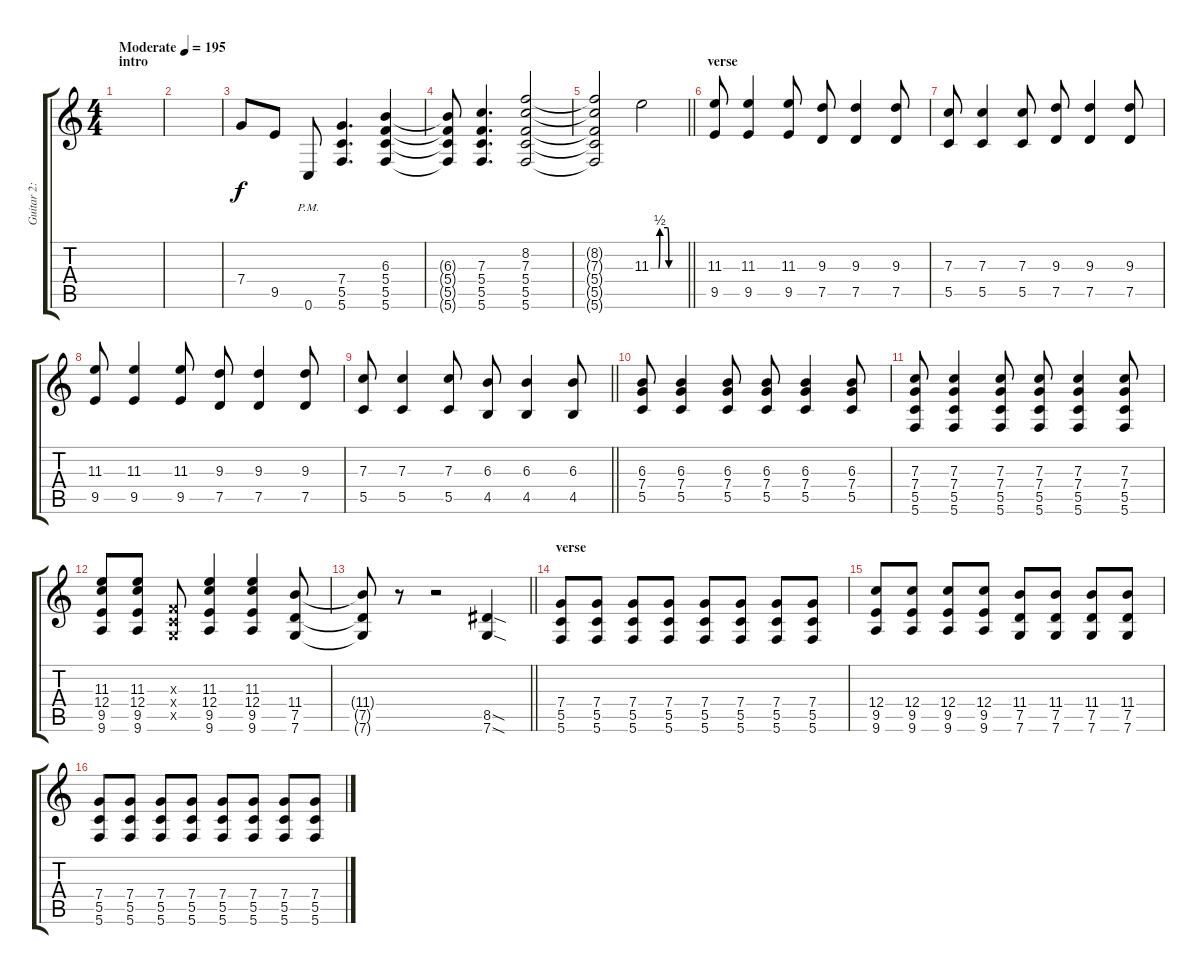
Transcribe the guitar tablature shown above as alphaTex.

\track ("Guitar 2: Damon" "Guitar 2: ") {instrument distortionguitar}
\staff {score tabs}
\tuning (D4 A3 F3 C3 G2 C2) {hide}
\ts (4 4)
\section ("" "intro")
\tempo (195 "Moderate")
\clef g2
\ks c
|
|
7.4.8 9.5.8 0.6{pm}.8 (7.4 5.5 5.6).4{d} (6.3 5.4 5.5 5.6).4 |
(6.3{t} 5.4{t} 5.5{t} 5.6{t}).8 (7.3 5.4 5.5 5.6).4{d} (8.2 7.3 5.4 5.5 5.6).2 |
\barLineRight lightlight
(8.2{t} 7.3{t} 5.4{t} 5.5{t} 5.6{t}).2 11.3{be (custom 0 0 14 0 16 2 30 2 32 0 60 0)}.2 |
\section ("" "verse")
(11.3 9.5).8 (11.3 9.5).4 (11.3 9.5).8 (9.3 7.5).8 (9.3 7.5).4 (9.3 7.5).8 |
(7.3 5.5).8 (7.3 5.5).4 (7.3 5.5).8 (9.3 7.5).8 (9.3 7.5).4 (9.3 7.5).8 |
(11.3 9.5).8 (11.3 9.5).4 (11.3 9.5).8 (9.3 7.5).8 (9.3 7.5).4 (9.3 7.5).8 |
\barLineRight lightlight
(7.3 5.5).8 (7.3 5.5).4 (7.3 5.5).8 (6.3 4.5).8 (6.3 4.5).4 (6.3 4.5).8 |
\section ("" "")
(6.3 7.4 5.5).8 (6.3 7.4 5.5).4 (6.3 7.4 5.5).8 (6.3 7.4 5.5).8 (6.3 7.4 5.5).4 (6.3 7.4 5.5).8 |
(7.3 7.4 5.5 5.6).8 (7.3 7.4 5.5 5.6).4 (7.3 7.4 5.5 5.6).8 (7.3 7.4 5.5 5.6).8 (7.3 7.4 5.5 5.6).4 (7.3 7.4 5.5 5.6).8 |
(11.3 12.4 9.5 9.6).8 (11.3 12.4 9.5 9.6).8 (0.3{x} 0.4{x} 0.5{x}).8 (11.3 12.4 9.5 9.6).4 (11.3 12.4 9.5 9.6).4 (11.4 7.5 7.6).8 |
\barLineRight lightlight
(11.4{t} 7.5{t} 7.6{t}).8 r.8 r.2 (8.5{sod} 7.6{sod}).4 |
\section ("" "verse")
(7.4 5.5 5.6).8 (7.4 5.5 5.6).8 (7.4 5.5 5.6).8 (7.4 5.5 5.6).8 (7.4 5.5 5.6).8 (7.4 5.5 5.6).8 (7.4 5.5 5.6).8 (7.4 5.5 5.6).8 |
(12.4 9.5 9.6).8 (12.4 9.5 9.6).8 (12.4 9.5 9.6).8 (12.4 9.5 9.6).8 (11.4 7.5 7.6).8 (11.4 7.5 7.6).8 (11.4 7.5 7.6).8 (11.4 7.5 7.6).8 |
(7.4 5.5 5.6).8 (7.4 5.5 5.6).8 (7.4 5.5 5.6).8 (7.4 5.5 5.6).8 (7.4 5.5 5.6).8 (7.4 5.5 5.6).8 (7.4 5.5 5.6).8 (7.4 5.5 5.6).8
